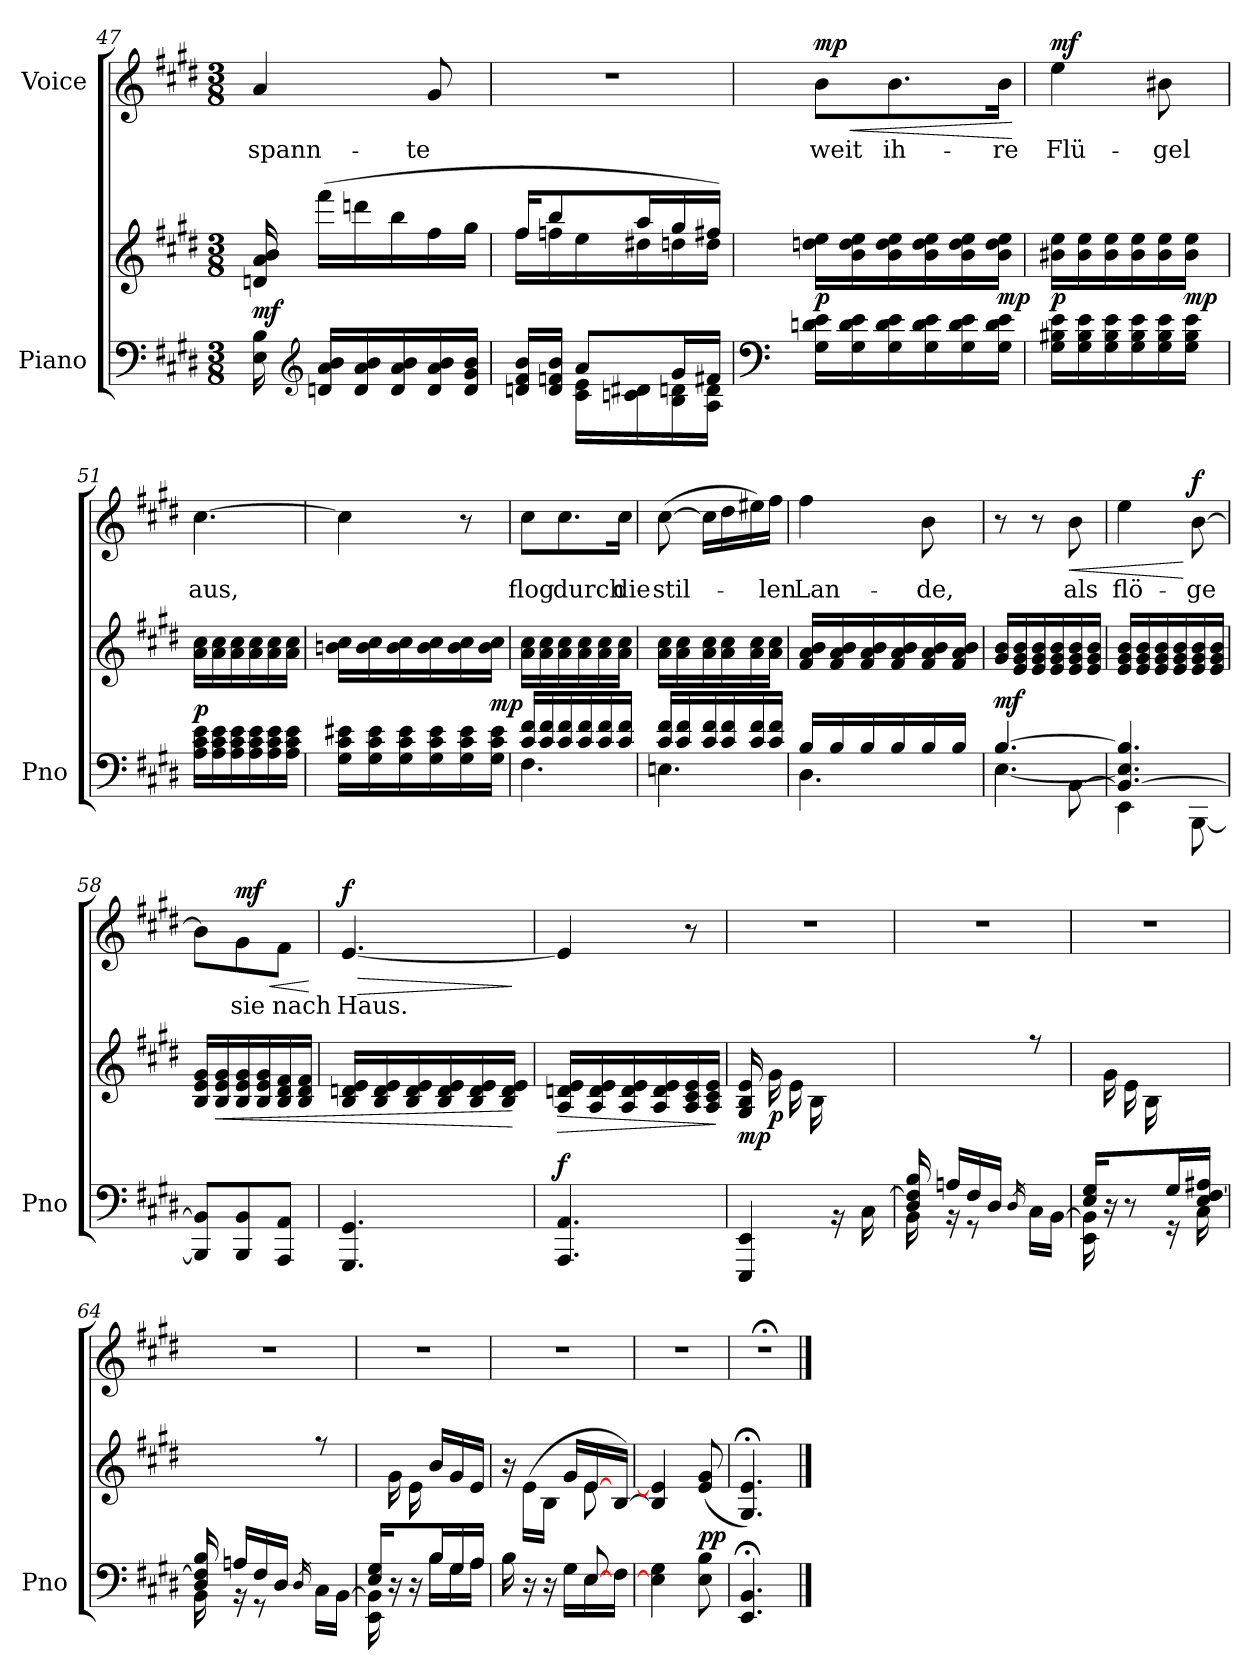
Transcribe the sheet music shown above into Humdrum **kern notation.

**kern	**kern	**dynam	**kern	**text	**dynam
*part2	*part2	*part2	*part1	*part1	*part1
*staff3	*staff2	*staff2/3	*staff1	*staff1	*staff1
*I"Piano	*	*	*I"Voice	*	*
*I'Pno	*	*	*	*	*
!!LO:LB:g=z
*clefF4	*clefG2	*	*clefG2	*	*
*k[f#c#g#d#]	*k[f#c#g#d#]	*	*k[f#c#g#d#]	*	*
*M3/8	*M3/8	*	*M3/8	*	*
=47	=47	=47	=47	=47	=47
!	!	!LO:DY:a=2	!	!LO:LY:b	!
16E\ 16B\	16dn/ 16a/ 16b/	mf	4a/	spann-	.
*clefG2	*	*	*	*	*
16dn/ 16a/ 16b/LL	(>16fff#\LL	.	.	.	.
16d/ 16a/ 16b/	16dddn\	.	.	.	.
16d/ 16a/ 16b/	16bb\	.	.	.	.
!	!	!	!	!LO:LY:b	!
16d/ 16a/ 16b/	16ff#\	.	8g#/	-te	.
16d/ 16g#/ 16b/JJ	16gg#\JJ	.	.	.	.
=48	=48	=48	=48	=48	=48
*^	*^	*	*	*	*
16dn/ 16f#/ 16b/LL	8ryy	16ff#/KL	16ff#\LL	.	4.r	.	.
16d/ 16fn/ 16b/JJ	.	8bb/	16ffn\	.	.	.	.
8a/L	16c#\ 16e\LL	.	16ee\	.	.	.	.
.	16cn\ 16d#X\	16aa/L	16dd#X\	.	.	.	.
16g#/L	16B\ 16dn\	16gg#/	16ddn\	.	.	.	.
16f#X/JJ	16A\ 16d\JJ	16ff#X/JJ)	16dd\JJ	.	.	.	.
*v	*v	*	*	*	*	*	*
*	*v	*v	*	*	*	*
=49	=49	=49	=49	=49	=49
*clefF4	*	*	*	*	*
*^	*^	*	*	*	*
!	!	!	!	!LO:DY:a=2	!	!LO:LY:b	!LO:HP:b
!	!	!	!	!	!	!	!LO:DY:n=1:a
*v	*v	*	*	*	*	*	*
*	*v	*v	*	*	*	*
16G#\ 16dn\ 16e\LL	16ddn\ 16ee\LL	p	8b\L	weit	< mp
16G#\ 16d\ 16e\	16b\ 16dd\ 16ee\	.	.	.	.
!	!	!	!	!LO:LY:b	!
16G#\ 16d\ 16e\	16b\ 16dd\ 16ee\	.	8.b\	ih-	.
16G#\ 16d\ 16e\	16b\ 16dd\ 16ee\	.	.	.	.
16G#\ 16d\ 16e\	16b\ 16dd\ 16ee\	.	.	.	.
!	!	!LO:DY:a=2	!	!LO:LY:b	!
16G#\ 16d\ 16e\JJ	16b\ 16dd\ 16ee\JJ	mp	16b\Jk	-re	.
.	.	.	.	.	[
=50	=50	=50	=50	=50	=50
!	!	!LO:DY:a=2	!	!LO:LY:b	!LO:DY:a
16G#\ 16B#X\ 16e\LL	16b#X\ 16ee\LL	p	4ee\	Flü-	mf
16G#\ 16B#\ 16e\	16b#\ 16ee\	.	.	.	.
16G#\ 16B#\ 16e\	16b#\ 16ee\	.	.	.	.
16G#\ 16B#\ 16e\	16b#\ 16ee\	.	.	.	.
!	!	!	!	!LO:LY:b	!
16G#\ 16B#\ 16e\	16b#\ 16ee\	.	8b#X\	-gel	.
!	!	!LO:DY:a=2	!	!	!
16G#\ 16B#\ 16e\JJ	16b#\ 16ee\JJ	mp	.	.	.
=51	=51	=51	=51	=51	=51
!	!	!LO:DY:a=2	!	!LO:LY:b	!
16A\ 16c#\ 16e\LL	16a\ 16cc#\LL	p	[4.cc#\	aus,	.
16A\ 16c#\ 16e\	16a\ 16cc#\	.	.	.	.
16A\ 16c#\ 16e\	16a\ 16cc#\	.	.	.	.
16A\ 16c#\ 16e\	16a\ 16cc#\	.	.	.	.
16A\ 16c#\ 16e\	16a\ 16cc#\	.	.	.	.
16A\ 16c#\ 16e\JJ	16a\ 16cc#\JJ	.	.	.	.
=52	=52	=52	=52	=52	=52
16G#\ 16c#\ 16e#X\LL	16bn\ 16cc#\LL	.	4cc#\]	.	.
16G#\ 16c#\ 16e#\	16b\ 16cc#\	.	.	.	.
16G#\ 16c#\ 16e#\	16b\ 16cc#\	.	.	.	.
16G#\ 16c#\ 16e#\	16b\ 16cc#\	.	.	.	.
16G#\ 16c#\ 16e#\	16b\ 16cc#\	.	8r	.	.
!	!	!LO:DY:a=2	!	!	!
16G#\ 16c#\ 16e#\JJ	16b\ 16cc#\JJ	mp	.	.	.
!!LO:LB:g=z
=53	=53	=53	=53	=53	=53
*^	*	*	*	*	*
!	!	!	!	!	!LO:LY:b	!
16c#/ 16f#/LL	4.F#\	16a\ 16cc#\LL	.	8cc#\L	flog	.
16c#/ 16f#/	.	16a\ 16cc#\	.	.	.	.
!	!	!	!	!	!LO:LY:b	!
16c#/ 16f#/	.	16a\ 16cc#\	.	8.cc#\	durch	.
16c#/ 16f#/	.	16a\ 16cc#\	.	.	.	.
16c#/ 16f#/	.	16a\ 16cc#\	.	.	.	.
!	!	!	!	!	!LO:LY:b	!
16c#/ 16f#/JJ	.	16a\ 16cc#\JJ	.	16cc#\Jk	die	.
!!LO:LB:g=z
=54	=54	=54	=54	=54	=54	=54
!	!	!	!	!	!LO:LY:b	!
16c#/ 16f#/LL	4.En\	16a\ 16cc#\LL	.	(>[8cc#\	stil-	.
16c#/ 16f#/	.	16a\ 16cc#\	.	.	.	.
16c#/ 16f#/	.	16a\ 16cc#\	.	16cc#\LL]	.	.
16c#/ 16f#/	.	16a\ 16cc#\	.	16dd#\	.	.
16c#/ 16f#/	.	16a\ 16cc#\	.	16ee#X\)	.	.
!	!	!	!	!	!LO:LY:b	!
16c#/ 16f#/JJ	.	16a\ 16cc#\JJ	.	16ff#\JJ	-len	.
=55	=55	=55	=55	=55	=55	=55
!	!	!	!	!	!LO:LY:b	!
16B/LL	4.D#\	16f#/ 16a/ 16b/LL	.	4ff#\	Lan-	.
16B/	.	16f#/ 16a/ 16b/	.	.	.	.
16B/	.	16f#/ 16a/ 16b/	.	.	.	.
16B/	.	16f#/ 16a/ 16b/	.	.	.	.
!	!	!	!	!	!LO:LY:b	!
16B/	.	16f#/ 16a/ 16b/	.	8b\	-de,	.
16B/JJ	.	16f#/ 16a/ 16b/JJ	.	.	.	.
=56	=56	=56	=56	=56	=56	=56
*	*^	*	*	*	*	*
!	!	!	!	!LO:DY:a=2	!	!	!
[4.B/	[4.E\	4ryy	16g#/ 16b/LL	mf	8r	.	.
.	.	.	16e/ 16g#/ 16b/	.	.	.	.
.	.	.	16e/ 16g#/ 16b/	.	8r	.	.
.	.	.	16e/ 16g#/ 16b/	.	.	.	.
!	!	!	!	!	!	!LO:LY:b	!LO:HP:b
.	.	[8BB\	16e/ 16g#/ 16b/	.	8b\	als	<
.	.	.	16e/ 16g#/ 16b/JJ	.	.	.	.
*	*v	*v	*	*	*	*	*
=57	=57	=57	=57	=57	=57	=57
!	!	!	!	!	!LO:LY:b	!
4.BB/_ 4.E/] 4.B/]	4EE\	16e/ 16g#/ 16b/LL	.	4ee\	flö-	.
.	.	16e/ 16g#/ 16b/	.	.	.	.
.	.	16e/ 16g#/ 16b/	.	.	.	.
.	.	16e/ 16g#/ 16b/	.	.	.	.
!	!	!	!	!	!LO:LY:b	!LO:DY:n=1:a
.	[8BBB\	16e/ 16g#/ 16b/	.	[8b\	-ge	[ f
.	.	16e/ 16g#/ 16b/JJ	.	.	.	.
*v	*v	*	*	*	*	*
=58	=58	=58	=58	=58	=58
8BBB/] 8BB/]L	16B/ 16e/ 16g#/LL	.	8b\L]	.	.
!	!	!LO:HP:b	!	!	!
.	16B/ 16e/ 16g#/	<	.	.	.
!	!	!	!	!LO:LY:b	!LO:HP:b
!	!	!	!	!	!LO:DY:n=1:a
8BBB/ 8BB/	16B/ 16e/ 16g#/	.	8g#\	sie	< mf
.	16B/ 16e/ 16g#/	.	.	.	.
!	!	!	!	!LO:LY:b	!
8AAA/ 8AA/J	16B/ 16d#/ 16f#/	.	8f#\J	nach	.
.	16B/ 16d#/ 16f#/JJ	.	.	.	.
.	.	.	.	.	[
=59	=59	=59	=59	=59	=59
!	!	!	!	!LO:LY:b	!LO:HP:b
!	!	!	!	!	!LO:DY:n=1:a
4.GGG#/ 4.GG#/	16B/ 16dn/ 16e/LL	.	[4.e/	Haus.	> f
.	16B/ 16d/ 16e/	.	.	.	.
.	16B/ 16d/ 16e/	.	.	.	.
.	16B/ 16d/ 16e/	.	.	.	.
.	16B/ 16d/ 16e/	.	.	.	.
.	16B/ 16d/ 16e/JJ	.	.	.	.
.	.	[	.	.	]
=60	=60	=60	=60	=60	=60
!	!	!LO:HP:b	!	!	!
!	!	!LO:DY:n=1:a=2	!	!	!
4.AAA/ 4.AA/	16A/ 16dn/ 16e/LL	> f	4e/]	.	.
.	16A/ 16d/ 16e/	.	.	.	.
.	16A/ 16d/ 16e/	.	.	.	.
.	16A/ 16d/ 16e/	.	.	.	.
.	16A/ 16c#/ 16e/	.	8r	.	.
.	16A/ 16c#/ 16e/JJ	.	.	.	.
.	.	]	.	.	.
!!LO:PB:g=z
=61	=61	=61	=61	=61	=61
*^	*	*	*	*	*
!	!	!	!LO:DY:a=2	!	!	!
4ryy	4EEE/ 4EE/	16G#/ 16B/ 16e/	mp	4.r	.	.
!	!	!	!LO:DY:b	!	!	!
.	.	(>16g#\LL	p	.	.	.
.	.	16e\	.	.	.	.
.	.	16B\	.	.	.	.
16G#/	16rBB	8ryy	.	.	.	.
16E/ [16F#/ 16A#X/JJ	16C#\	.	.	.	.	.
=62	=62	=62	=62	=62	=62	=62
16D#/ 16F#/] 16B/)	16BB\	4ryy	.	4.r	.	.
16An/LL	16rBB	.	.	.	.	.
16F#/	8rGG	.	.	.	.	.
16D#/JJ	.	.	.	.	.	.
.	16qD#/	.	.	.	.	.
8ryy	16C#\LL	8rff	.	.	.	.
.	[16BB\JJ	.	.	.	.	.
=63	=63	=63	=63	=63	=63	=63
16E/ 16G#/	16EE\ 16BB\]	16ryy	.	4.r	.	.
8.ryy	16r	(>16g#\LL	.	.	.	.
.	8r	16e\	.	.	.	.
.	.	16B\	.	.	.	.
16G#/	16r	8ryy	.	.	.	.
16E/ [16F#/ 16A#X/JJ	16C#\	.	.	.	.	.
=64	=64	=64	=64	=64	=64	=64
16D#/ 16F#/] 16B/)	16BB\	4ryy	.	4.r	.	.
16An/LL	16rBB	.	.	.	.	.
16F#/	8rGG	.	.	.	.	.
16D#/JJ	.	.	.	.	.	.
.	16qD#/	.	.	.	.	.
8ryy	16C#\LL	8rff	.	.	.	.
.	[16BB\JJ	.	.	.	.	.
=65	=65	=65	=65	=65	=65	=65
*	*	*^	*	*	*	*
16E/ 16G#/	16EE\ 16BB\]	8.ryy	16ryy	.	4.r	.	.
8ryy	16r	.	16g#\LL	.	.	.	.
.	16r	.	16e\	.	.	.	.
16B/	16B\LL	16b/LL	8.ryy	.	.	.	.
16G#/	16G#\	16g#/	.	.	.	.	.
16A/JJ	16A\JJ	16e/JJ	.	.	.	.	.
=66	=66	=66	=66	=66	=66	=66	=66
16B\	16ryy	16r	16rgyy	.	4.r	.	.
16r	16ryy	(>16e\LL	8ryy	.	.	.	.
16r	16ryy	16B\JJ	.	.	.	.	.
16G#\LL	16ryy	16g#/LL	16ryy	.	.	.	.
[16E\	8E/	[16e/	8e\	.	.	.	.
16F#\JJ	.	[16B/JJ)	.	.	.	.	.
*v	*v	*	*	*	*	*	*
*	*v	*v	*	*	*	*
=67	=67	=67	=67	=67	=67
4E\] 4G#\	4B/] 4e/]	.	4.r	.	.
!	!	!LO:DY:a=2	!	!	!
8E\ 8B\	(<8e/ 8g#/	pp	.	.	.
=68	=68	=68	=68	=68	=68
4.EE/;< 4.BB/;<	4.G#/;< 4.e/;<)	.	4.r;<	.	.
==	==	==	==	==	==
*-	*-	*-	*-	*-	*-
